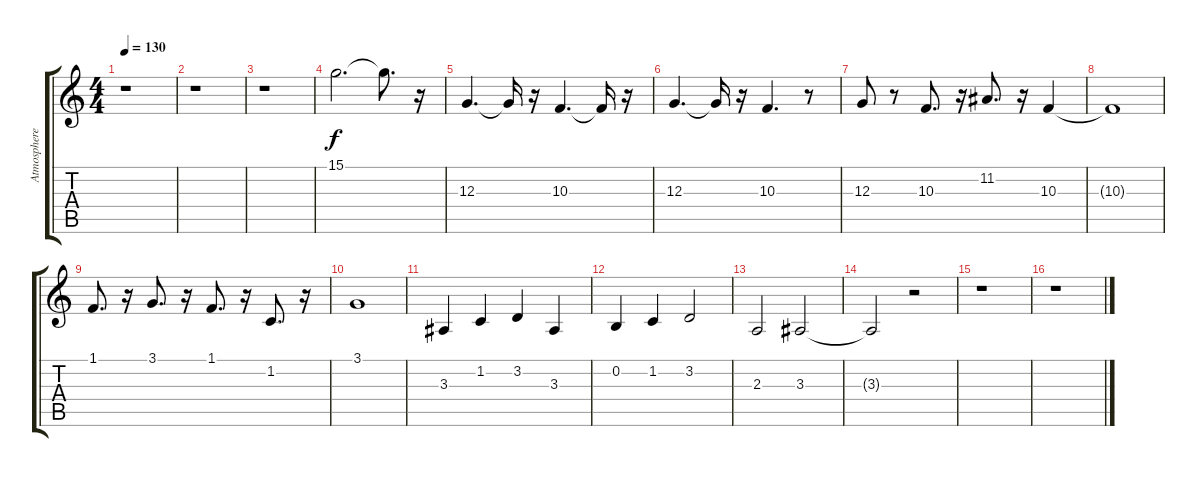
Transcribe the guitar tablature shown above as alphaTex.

\track ("Atmosphere" "Atmosphere") {instrument fx4atmosphere}
\staff {score tabs}
\tuning (E4 B3 G3 D3 A2 E2) {hide}
\ts (4 4)
\tempo 130
\clef g2
\ks c
r.1{dy f} |
r.1 |
r.1 |
15.1.2{d} 15.1{t}.8{d} r.16 |
12.3.4{d} 12.3{t}.16 r.16 10.3.4{d} 10.3{t}.16 r.16 |
12.3.4{d} 12.3{t}.16 r.16 10.3.4{d} r.8 |
12.3.8 r.8 10.3.8{d} r.16 11.2.8{d} r.16 10.3.4 |
10.3{t}.1 |
1.1.8{d} r.16 3.1.8{d} r.16 1.1.8{d} r.16 1.2.8{d} r.16 |
3.1.1 |
3.3.4 1.2.4 3.2.4 3.3.4 |
0.2.4 1.2.4 3.2.2 |
2.3.2 3.3.2 |
3.3{t}.2 r.2 |
r.1 |
r.1
